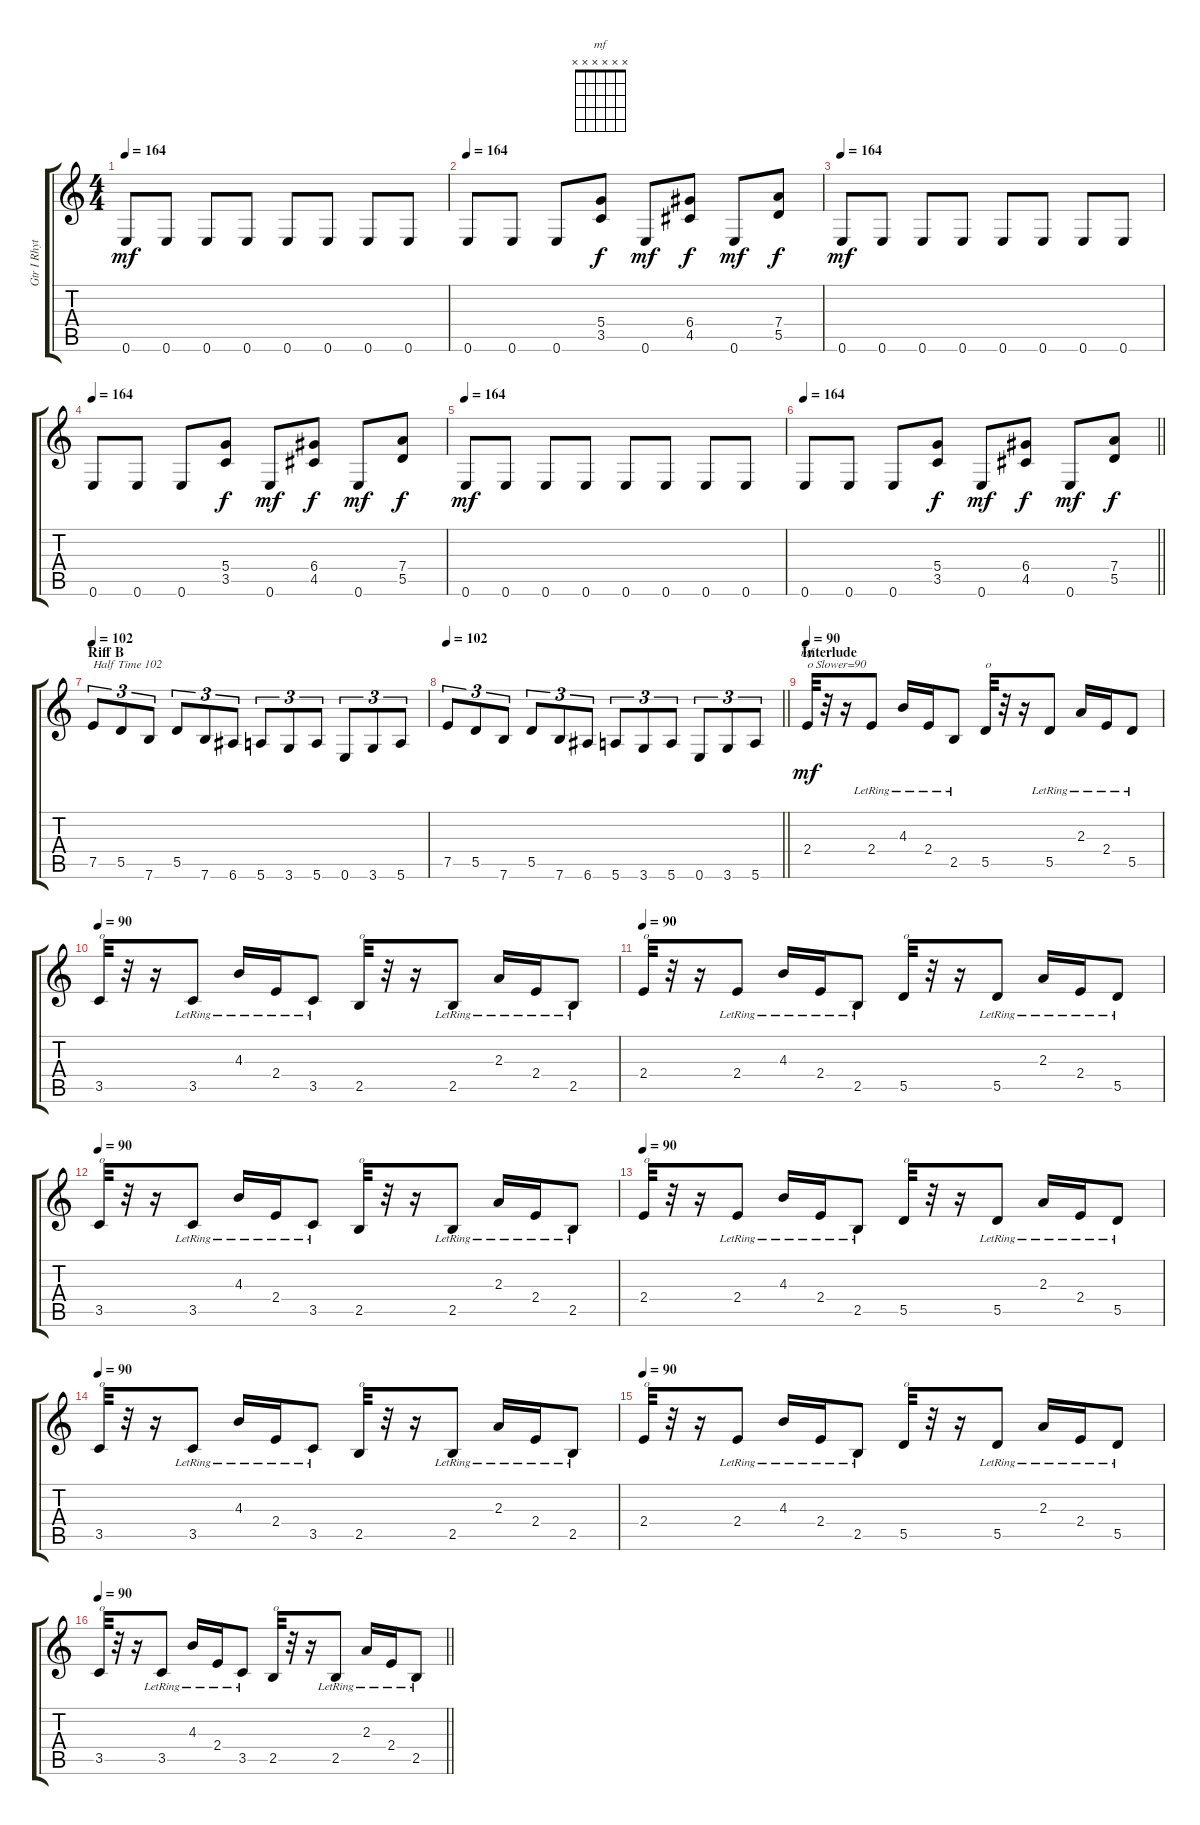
\track ("Gtr I Rhytm" "Gtr I Rhyt") {instrument overdrivenguitar}
\staff {score tabs}
\tuning (E4 B3 G3 D3 A2 E2) {hide}
\chord ("mf" x x x x x x)
\ts (4 4)
\tempo 164
\clef g2
\ks c
0.6.8{dy mf} 0.6.8 0.6.8 0.6.8 0.6.8 0.6.8 0.6.8 0.6.8 |
\tempo 164
0.6.8 0.6.8 0.6.8 (5.4 3.5).8{dy f} 0.6.8{dy mf} (6.4 4.5).8{dy f} 0.6.8{dy mf} (7.4 5.5).8{dy f} |
\tempo 164
0.6.8{dy mf} 0.6.8 0.6.8 0.6.8 0.6.8 0.6.8 0.6.8 0.6.8 |
\tempo 164
0.6.8 0.6.8 0.6.8 (5.4 3.5).8{dy f} 0.6.8{dy mf} (6.4 4.5).8{dy f} 0.6.8{dy mf} (7.4 5.5).8{dy f} |
\tempo 164
0.6.8{dy mf} 0.6.8 0.6.8 0.6.8 0.6.8 0.6.8 0.6.8 0.6.8 |
\tempo 164
\barLineRight lightlight
0.6.8 0.6.8 0.6.8 (5.4 3.5).8{dy f} 0.6.8{dy mf} (6.4 4.5).8{dy f} 0.6.8{dy mf} (7.4 5.5).8{dy f} |
\section ("" "Riff B")
\tempo 102
7.5.8{tu (3 2) txt "Half Time 102"} 5.5.8{tu (3 2)} 7.6.8{tu (3 2)} 5.5.8{tu (3 2)} 7.6.8{tu (3 2)} 6.6.8{tu (3 2)} 5.6.8{tu (3 2)} 3.6.8{tu (3 2)} 5.6.8{tu (3 2)} 0.6.8{tu (3 2)} 3.6.8{tu (3 2)} 5.6.8{tu (3 2)} |
\tempo 102
\barLineRight lightlight
7.5.8{tu (3 2)} 5.5.8{tu (3 2)} 7.6.8{tu (3 2)} 5.5.8{tu (3 2)} 7.6.8{tu (3 2)} 6.6.8{tu (3 2)} 5.6.8{tu (3 2)} 3.6.8{tu (3 2)} 5.6.8{tu (3 2)} 0.6.8{tu (3 2)} 3.6.8{tu (3 2)} 5.6.8{tu (3 2)} |
\section ("" "Interlude")
\tempo 90
2.4.32{ch "mf" txt "o Slower=90" dy mf} r.32 r.16 2.4{lr}.8 4.3{lr}.16 2.4{lr}.16 2.5{lr}.8 5.5.32{txt "o"} r.32 r.16 5.5{lr}.8 2.3{lr}.16 2.4{lr}.16 5.5{lr}.8 |
\tempo 90
3.5.32{txt "o"} r.32 r.16 3.5{lr}.8 4.3{lr}.16 2.4{lr}.16 3.5{lr}.8 2.5.32{txt "o"} r.32 r.16 2.5{lr}.8 2.3{lr}.16 2.4{lr}.16 2.5{lr}.8 |
\tempo 90
2.4.32{txt "o"} r.32 r.16 2.4{lr}.8 4.3{lr}.16 2.4{lr}.16 2.5{lr}.8 5.5.32{txt "o"} r.32 r.16 5.5{lr}.8 2.3{lr}.16 2.4{lr}.16 5.5{lr}.8 |
\tempo 90
3.5.32{txt "o"} r.32 r.16 3.5{lr}.8 4.3{lr}.16 2.4{lr}.16 3.5{lr}.8 2.5.32{txt "o"} r.32 r.16 2.5{lr}.8 2.3{lr}.16 2.4{lr}.16 2.5{lr}.8 |
\tempo 90
2.4.32{txt "o"} r.32 r.16 2.4{lr}.8 4.3{lr}.16 2.4{lr}.16 2.5{lr}.8 5.5.32{txt "o"} r.32 r.16 5.5{lr}.8 2.3{lr}.16 2.4{lr}.16 5.5{lr}.8 |
\tempo 90
3.5.32{txt "o"} r.32 r.16 3.5{lr}.8 4.3{lr}.16 2.4{lr}.16 3.5{lr}.8 2.5.32{txt "o"} r.32 r.16 2.5{lr}.8 2.3{lr}.16 2.4{lr}.16 2.5{lr}.8 |
\tempo 90
2.4.32{txt "o"} r.32 r.16 2.4{lr}.8 4.3{lr}.16 2.4{lr}.16 2.5{lr}.8 5.5.32{txt "o"} r.32 r.16 5.5{lr}.8 2.3{lr}.16 2.4{lr}.16 5.5{lr}.8 |
\tempo 90
\barLineRight lightlight
3.5.32{txt "o"} r.32 r.16 3.5{lr}.8 4.3{lr}.16 2.4{lr}.16 3.5{lr}.8 2.5.32{txt "o"} r.32 r.16 2.5{lr}.8 2.3{lr}.16 2.4{lr}.16 2.5{lr}.8
